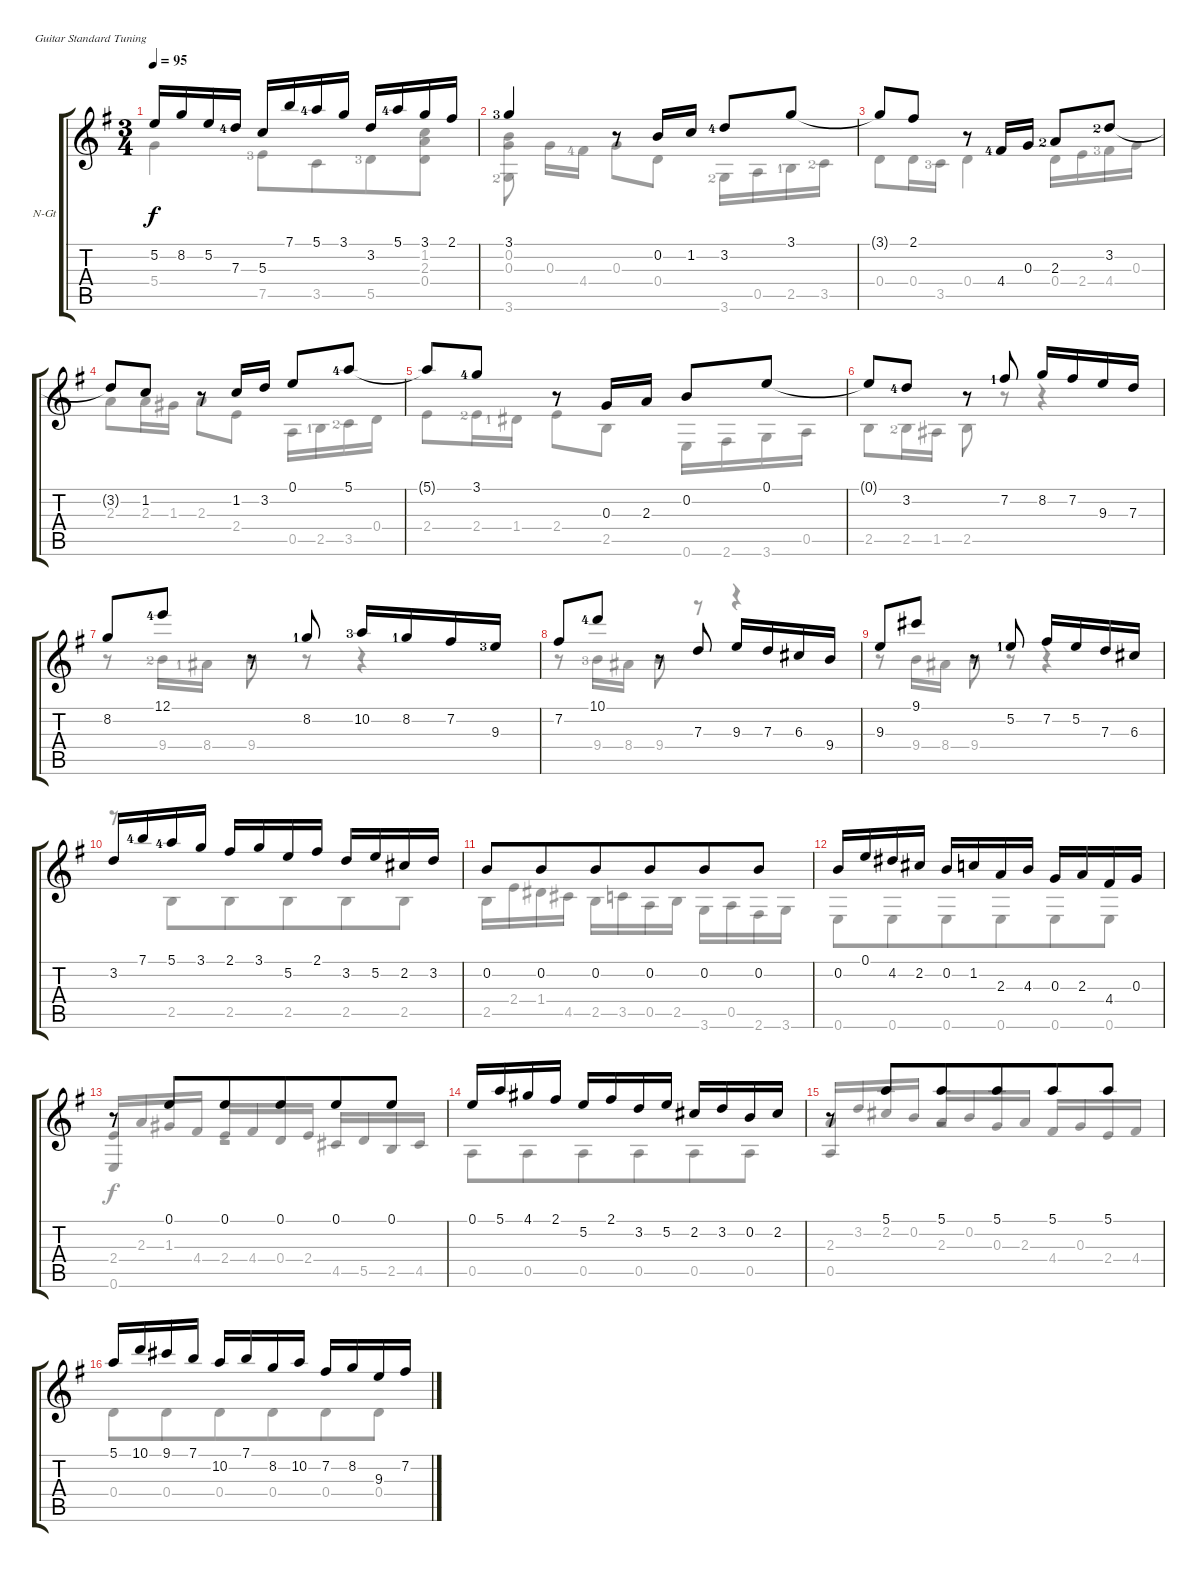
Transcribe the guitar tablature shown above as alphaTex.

\bracketExtendMode groupsimilarinstruments
\firstSystemTrackNameOrientation horizontal
\otherSystemsTrackNameOrientation horizontal
\track ("David Russell" "N-Gt") {instrument acousticguitarnylon}
\staff {score tabs}
\tuning (E4 B3 G3 D3 A2 E2)
\voice
\ts (3 4)
\tempo 95
\clef g2
\ks g
5.2.16{dy f} 8.2.16 5.2.16 7.3{lf 5}.16 5.3.16 7.1.16 5.1{lf 5}.16 3.1.16 3.2.16 5.1{lf 5}.16 3.1.16 2.1.16 |
3.1{lf 4}.4 r.8 0.2.16 1.2.16 3.2{lf 5}.8 3.1.8 |
3.1{t}.8 2.1.8 r.8 4.4{lf 5}.16 0.3.16{beam split} 2.3{lf 3}.8{beam merge} 3.2{lf 3}.8 |
3.2{t}.8 1.2.8 r.8 1.2.16 3.2.16 0.1.8 5.1{lf 5}.8 |
5.1{t}.8 3.1{lf 5}.8 r.8 0.3.16 2.3.16 0.2.8 0.1.8 |
0.1{t}.8 3.2{lf 5}.8 r.8 7.2{lf 2}.8 8.2.16 7.2.16 9.3.16 7.3.16 |
8.2.8 12.1{lf 5}.8 r.8 8.2{lf 2}.8 10.2{lf 4}.16 8.2{lf 2}.16 7.2.16 9.3{lf 4}.16 |
7.2.8 10.1{lf 5}.8 r.8 7.3.8 9.3.16 7.3.16 6.3.16 9.4.16 |
9.3.8 9.1.8 r.8 5.2{lf 2}.8 7.2.16 5.2.16 7.3.16 6.3.16 |
3.2.16 7.1{lf 5}.16 5.1{lf 5}.16 3.1.16 2.1.16 3.1.16 5.2.16 2.1.16 3.2.16 5.2.16 2.2.16 3.2.16 |
0.2.8{beam merge} 0.2.8{beam merge} 0.2.8{beam merge} 0.2.8{beam merge} 0.2.8{beam merge} 0.2.8 |
0.2.16 0.1.16 4.2.16 2.2.16 0.2.16 1.2.16 2.3.16 4.3.16 0.3.16 2.3.16 4.4.16 0.3.16 |
r.8 0.1.8{beam merge} 0.1.8{beam merge} 0.1.8{beam merge} 0.1.8{beam merge} 0.1.8 |
0.1.16 5.1.16 4.1.16 2.1.16 5.2.16 2.1.16 3.2.16 5.2.16 2.2.16 3.2.16 0.2.16 2.2.16 |
r.8 5.1.8{beam merge} 5.1.8{beam merge} 5.1.8{beam merge} 5.1.8{beam merge} 5.1.8 |
5.1.16 10.1.16 9.1.16 7.1.16 10.2.16 7.1.16 8.2.16 10.2.16 7.2.16 8.2.16 9.3.16 7.2.16
\voice
\clef g2
\ottava regular
\simile none
\ks g
5.4.4{dy f} 7.5{lf 4}.8 3.5.8{beam merge} 5.5{lf 4}.8 (0.4 2.3 1.2).8 |
(3.6{lf 3} 0.3 0.2).8{beam split} 0.3.16 4.4{lf 5}.16 0.3.8 0.4.8 3.6{lf 3}.16 0.5.16 2.5{lf 2}.16 3.5{lf 3}.16 |
0.4.8 0.4.16 3.5{lf 4}.16 0.4.4 0.4.16 2.4.16 4.4{lf 4}.16 0.3.16 |
2.3.8 2.3.16 1.3.16 2.3.8 2.4.8 0.5.16 2.5{lf 2}.16 3.5{lf 3}.16 0.4.16 |
2.4.8 2.4{lf 3}.16 1.4{lf 2}.16 2.4.8 2.5.8 0.6.16 2.6.16 3.6.16 0.5.16 |
2.5.8 2.5{lf 3}.16 1.5.16 2.5.8 r.8 r.4 |
r.8 9.4{lf 3}.16 8.4{lf 2}.16 9.4.8 r.8 r.4 |
r.8 9.4{lf 4}.16 8.4.16 9.4.8 r.8 r.4 |
r.8 9.4.16 8.4.16 9.4.8 r.8 r.4 |
r.8 2.5.8{beam merge} 2.5.8{beam merge} 2.5.8{beam merge} 2.5.8{beam merge} 2.5.8 |
2.5.16 2.4.16 1.4.16 4.5.16 2.5.16 3.5.16 0.5.16 2.5.16 3.6.16 0.5.16 2.6.16 3.6.16 |
0.6.8 0.6.8{beam merge} 0.6.8{beam merge} 0.6.8{beam merge} 0.6.8{beam merge} 0.6.8 |
0.6.4{beam invert} 2.4.16{beam invert} 4.4.16 0.4.16 2.4.16 4.5.16{beam invert} 5.5.16 2.5.16 4.5.16 |
0.5.8{beam merge} 0.5.8{beam merge} 0.5.8{beam merge} 0.5.8{beam merge} 0.5.8{beam merge} 0.5.8 |
0.5.4{beam invert} 2.3.16{beam invert} 0.2.16 0.3.16 2.3.16 4.4.16{beam invert} 0.3.16 2.4.16 4.4.16 |
0.4.8{beam merge} 0.4.8{beam merge} 0.4.8{beam merge} 0.4.8{beam merge} 0.4.8{beam merge} 0.4.8
\voice
\clef g2
\ottava regular
\simile none
\ks g
|
|
|
|
|
|
|
|
|
|
|
|
2.4.16{beam invert} 2.3.16 1.3.16 4.4.16 r.2 |
|
2.3.16{beam invert} 3.2.16 2.2.16 0.2.16 r.2 |
